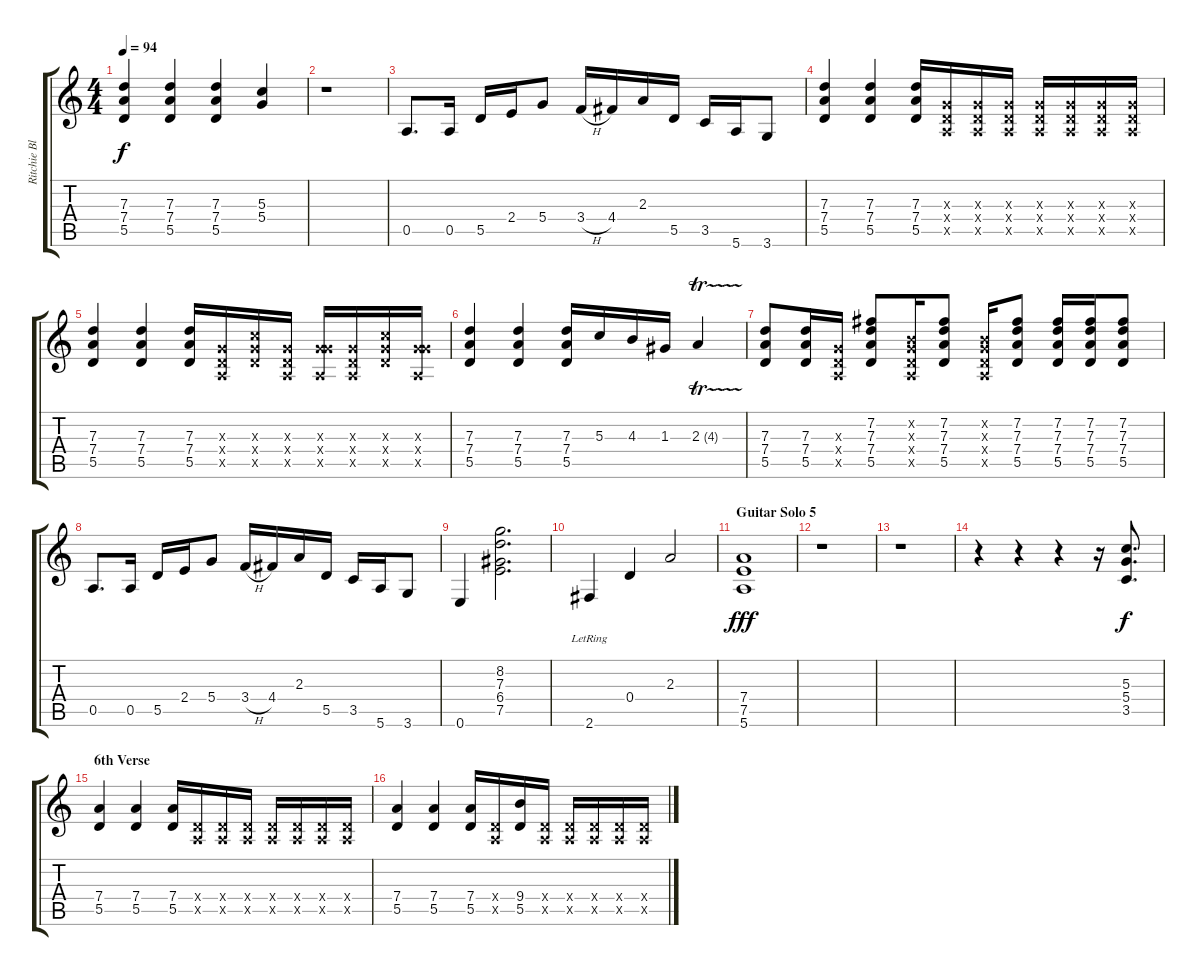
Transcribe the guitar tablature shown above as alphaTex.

\track ("Ritchie Blackmore (Rhythm)" "Ritchie Bl") {instrument distortionguitar}
\staff {score tabs}
\tuning (E4 B3 G3 D3 A2 E2) {hide}
\ts (4 4)
\tempo 94
\clef g2
\ks c
(7.3 7.4 5.5).4{dy f} (7.3 7.4 5.5).4 (7.3 7.4 5.5).4 (5.3 5.4).4 |
r.1 |
0.5.8{d} 0.5.16 5.5.16 2.4.16 5.4.8 3.4{h}.16 4.4.16 2.3.16 5.5.16 3.5.16 5.6.16 3.6.8 |
(7.3 7.4 5.5).4 (7.3 7.4 5.5).4 (7.3 7.4 5.5).16 (0.3{x} 0.4{x} 0.5{x}).16 (0.3{x} 0.4{x} 0.5{x}).16 (0.3{x} 0.4{x} 0.5{x}).16 (0.3{x} 0.4{x} 0.5{x}).16 (0.3{x} 0.4{x} 0.5{x}).16 (0.3{x} 0.4{x} 0.5{x}).16 (0.3{x} 0.4{x} 0.5{x}).16 |
(7.3 7.4 5.5).4 (7.3 7.4 5.5).4 (7.3 7.4 5.5).16 (0.3{x} 0.4{x} 0.5{x}).16 (5.3{x} 5.4{x} 5.5{x}).16 (0.3{x} 0.4{x} 0.5{x}).16 (0.3{x} 5.4{x} 0.5{x}).16 (0.3{x} 0.4{x} 0.5{x}).16 (5.3{x} 5.4{x} 5.5{x}).16 (0.3{x} 5.4{x} 0.5{x}).16 |
(7.3 7.4 5.5).4 (7.3 7.4 5.5).4 (7.3 7.4 5.5).16 5.3.16 4.3.16 1.3.16 2.3{tr (4 32)}.4 |
(7.3 7.4 5.5).8 (7.3 7.4 5.5).16 (0.3{x} 0.4{x} 0.5{x}).16 (7.2 7.3 7.4 5.5).8 (0.2{x} 0.3{x} 0.4{x} 0.5{x}).16 (7.2 7.3 7.4 5.5).8 (0.2{x} 0.3{x} 0.4{x} 0.5{x}).16 (7.2 7.3 7.4 5.5).8 (7.2 7.3 7.4 5.5).16 (7.2 7.3 7.4 5.5).16 (7.2 7.3 7.4 5.5).8 |
0.5.8{d} 0.5.16 5.5.16 2.4.16 5.4.8 3.4{h}.16 4.4.16 2.3.16 5.5.16 3.5.16 5.6.16 3.6.8 |
0.6.4 (8.2 7.3 6.4 7.5).2{d} |
2.6{lr}.4 0.4.4 2.3.2 |
\section ("" "Guitar Solo 5")
(7.4 7.5 5.6).1{dy fff} |
r.1 |
r.1 |
r.4 r.4 r.4 r.16 (5.3 5.4 3.5).8{d dy f} |
\section ("" "6th Verse")
(7.4 5.5).4 (7.4 5.5).4 (7.4 5.5).16 (0.4{x} 0.5{x}).16 (0.4{x} 0.5{x}).16 (0.4{x} 0.5{x}).16 (0.4{x} 0.5{x}).16 (0.4{x} 0.5{x}).16 (0.4{x} 0.5{x}).16 (0.4{x} 0.5{x}).16 |
(7.4 5.5).4 (7.4 5.5).4 (7.4 5.5).16 (0.4{x} 0.5{x}).16 (9.4 5.5).16 (0.4{x} 0.5{x}).16 (0.4{x} 0.5{x}).16 (0.4{x} 0.5{x}).16 (0.4{x} 0.5{x}).16 (0.4{x} 0.5{x}).16
